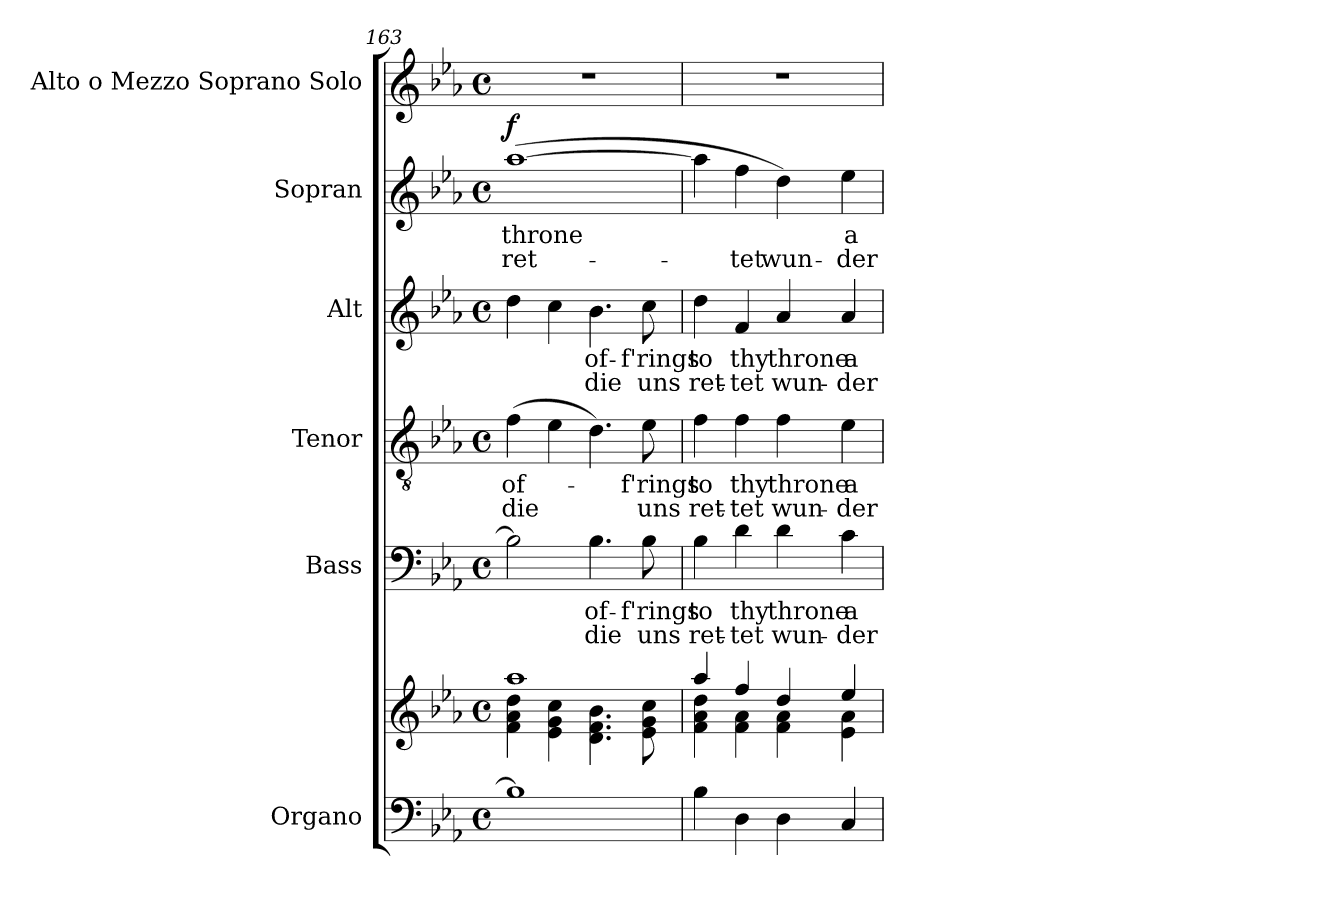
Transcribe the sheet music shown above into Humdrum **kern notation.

**kern	**kern	**kern	**text	**text	**kern	**text	**text	**kern	**text	**text	**kern	**text	**text	**dynam	**kern
*part6	*part6	*part5	*part5	*part5	*part4	*part4	*part4	*part3	*part3	*part3	*part2	*part2	*part2	*part2	*part1
*staff7	*staff6	*staff5	*staff5	*staff5	*staff4	*staff4	*staff4	*staff3	*staff3	*staff3	*staff2	*staff2	*staff2	*staff2	*staff1
*I"Organo	*	*I"Bass	*	*	*I"Tenor	*	*	*I"Alt	*	*	*I"Sopran	*	*	*	*I"Alto o Mezzo Soprano Solo
*	*	*I'B	*	*	*I'T	*	*	*I'A	*	*	*I'S	*	*	*	*I'S o l o
*clefF4	*clefG2	*clefF4	*	*	*clefGv2	*	*	*clefG2	*	*	*clefG2	*	*	*	*clefG2
*k[b-e-a-]	*k[b-e-a-]	*k[b-e-a-]	*	*	*k[b-e-a-]	*	*	*k[b-e-a-]	*	*	*k[b-e-a-]	*	*	*	*k[b-e-a-]
*M4/4	*M4/4	*M4/4	*	*	*M4/4	*	*	*M4/4	*	*	*M4/4	*	*	*	*M4/4
*met(c)	*met(c)	*met(c)	*	*	*met(c)	*	*	*met(c)	*	*	*met(c)	*	*	*	*met(c)
=163	=163	=163	=163	=163	=163	=163	=163	=163	=163	=163	=163	=163	=163	=163	=163
*	*^	*	*	*	*	*	*	*	*	*	*	*	*	*	*
!	!	!	!	!	!	!	!	!	!	!	!	!	!	!	!LO:DY:a	!
1B-]	1aa-	4f\ 4a-\ 4dd\	2B-\]	.	.	(4f\	of-	die	4dd\	.	.	([1aa-	throne	ret-	f	1r
.	.	4e-\ 4g\ 4cc\	.	.	.	4e-\	.	.	4cc\	.	.	.	.	.	.	.
.	.	4.d\ 4.f\ 4.b-\	4.B-\	of-	die	4.d\)	.	.	4.b-\	of-	die	.	.	.	.	.
.	.	8e-\ 8g\ 8cc\	8B-\	-f'rings	uns	8e-\	-f'rings	uns	8cc\	-f'rings	uns	.	.	.	.	.
=164	=164	=164	=164	=164	=164	=164	=164	=164	=164	=164	=164	=164	=164	=164	=164	=164
4B-\	4aa-/	4f\ 4a-\ 4dd\	4B-\	to	ret-	4f\	to	ret-	4dd\	to	ret-	4aa-\]	.	.	.	1r
4D\	4ff/	4f\ 4a-\	4d\	thy	-tet	4f\	thy	-tet	4f/	thy	-tet	4ff\	.	-tet	.	.
4D\	4dd/	4f\ 4a-\	4d\	throne	wun-	4f\	throne	wun-	4a-/	throne	wun-	4dd\)	.	wun-	.	.
4C/	4ee-/	4e-\ 4a-\	4c\	a-	-der-	4e-\	a-	-der-	4a-/	a-	-der-	4ee-\	a-	-der-	.	.
*	*v	*v	*	*	*	*	*	*	*	*	*	*	*	*	*	*
=	=	=	=	=	=	=	=	=	=	=	=	=	=	=	=
*-	*-	*-	*-	*-	*-	*-	*-	*-	*-	*-	*-	*-	*-	*-	*-
